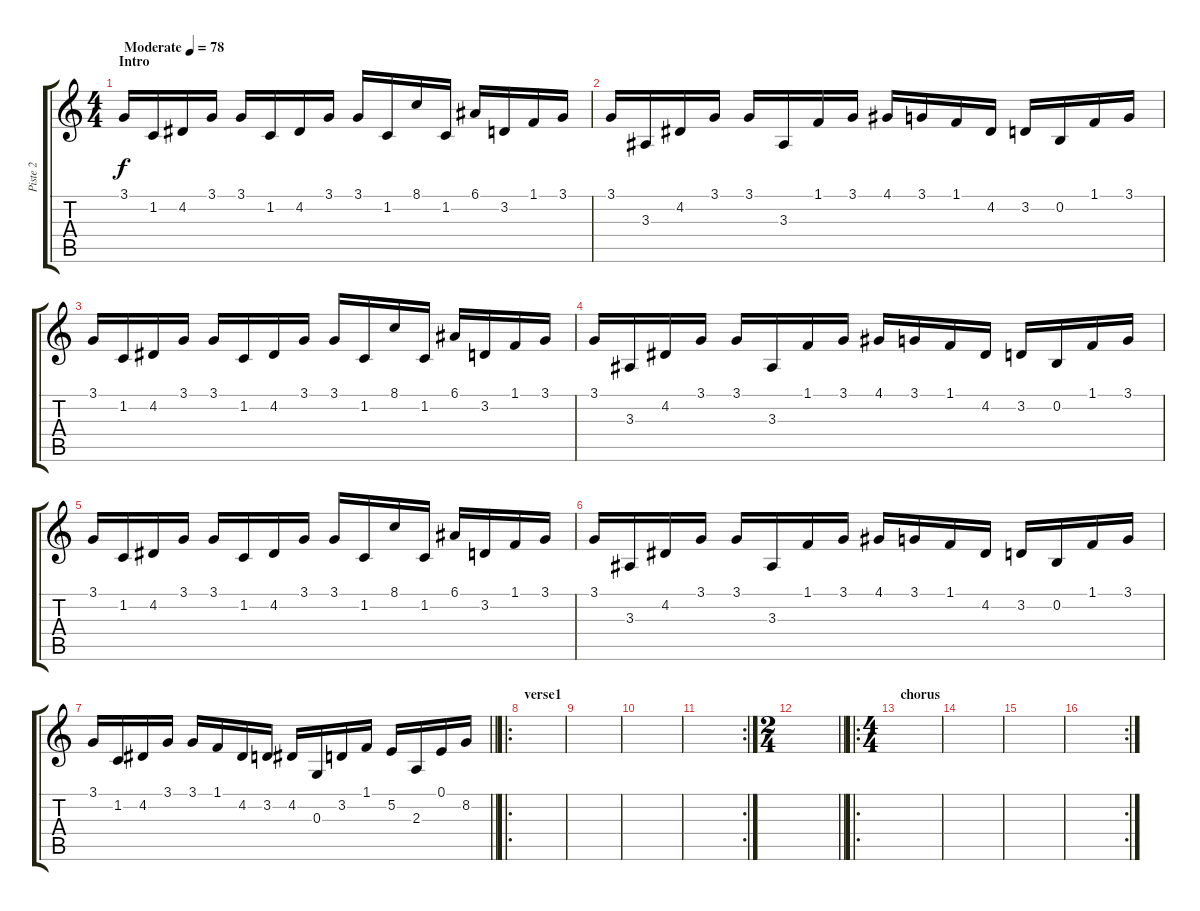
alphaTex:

\track ("Piste 2" "Piste 2") {instrument acousticgrandpiano}
\staff {score tabs}
\tuning (E4 B3 G3 D3 A2 E2) {hide}
\ts (4 4)
\section ("" "Intro")
\tempo (78 "Moderate")
\clef g2
\ks c
3.1.16{dy f instrument acousticgrandpiano} 1.2.16 4.2.16 3.1.16 3.1.16 1.2.16 4.2.16 3.1.16 3.1.16 1.2.16 8.1.16 1.2.16 6.1.16 3.2.16 1.1.16 3.1.16 |
3.1.16 3.3.16 4.2.16 3.1.16 3.1.16 3.3.16 1.1.16 3.1.16 4.1.16 3.1.16 1.1.16 4.2.16 3.2.16 0.2.16 1.1.16 3.1.16 |
3.1.16 1.2.16 4.2.16 3.1.16 3.1.16 1.2.16 4.2.16 3.1.16 3.1.16 1.2.16 8.1.16 1.2.16 6.1.16 3.2.16 1.1.16 3.1.16 |
3.1.16 3.3.16 4.2.16 3.1.16 3.1.16 3.3.16 1.1.16 3.1.16 4.1.16 3.1.16 1.1.16 4.2.16 3.2.16 0.2.16 1.1.16 3.1.16 |
3.1.16 1.2.16 4.2.16 3.1.16 3.1.16 1.2.16 4.2.16 3.1.16 3.1.16 1.2.16 8.1.16 1.2.16 6.1.16 3.2.16 1.1.16 3.1.16 |
3.1.16 3.3.16 4.2.16 3.1.16 3.1.16 3.3.16 1.1.16 3.1.16 4.1.16 3.1.16 1.1.16 4.2.16 3.2.16 0.2.16 1.1.16 3.1.16 |
\barLineRight lightlight
3.1.16 1.2.16 4.2.16 3.1.16 3.1.16 1.1.16 4.2.16 3.2.16 4.2.16 0.3.16 3.2.16 1.1.16 5.2.16 2.3.16 0.1.16 8.2.16 |
\ro
\section ("" "verse1")
|
|
|
\rc 2
|
\ts (2 4)
\barLineRight lightlight
|
\ro
\ts (4 4)
\section ("" "chorus")
|
|
|
\rc 2
